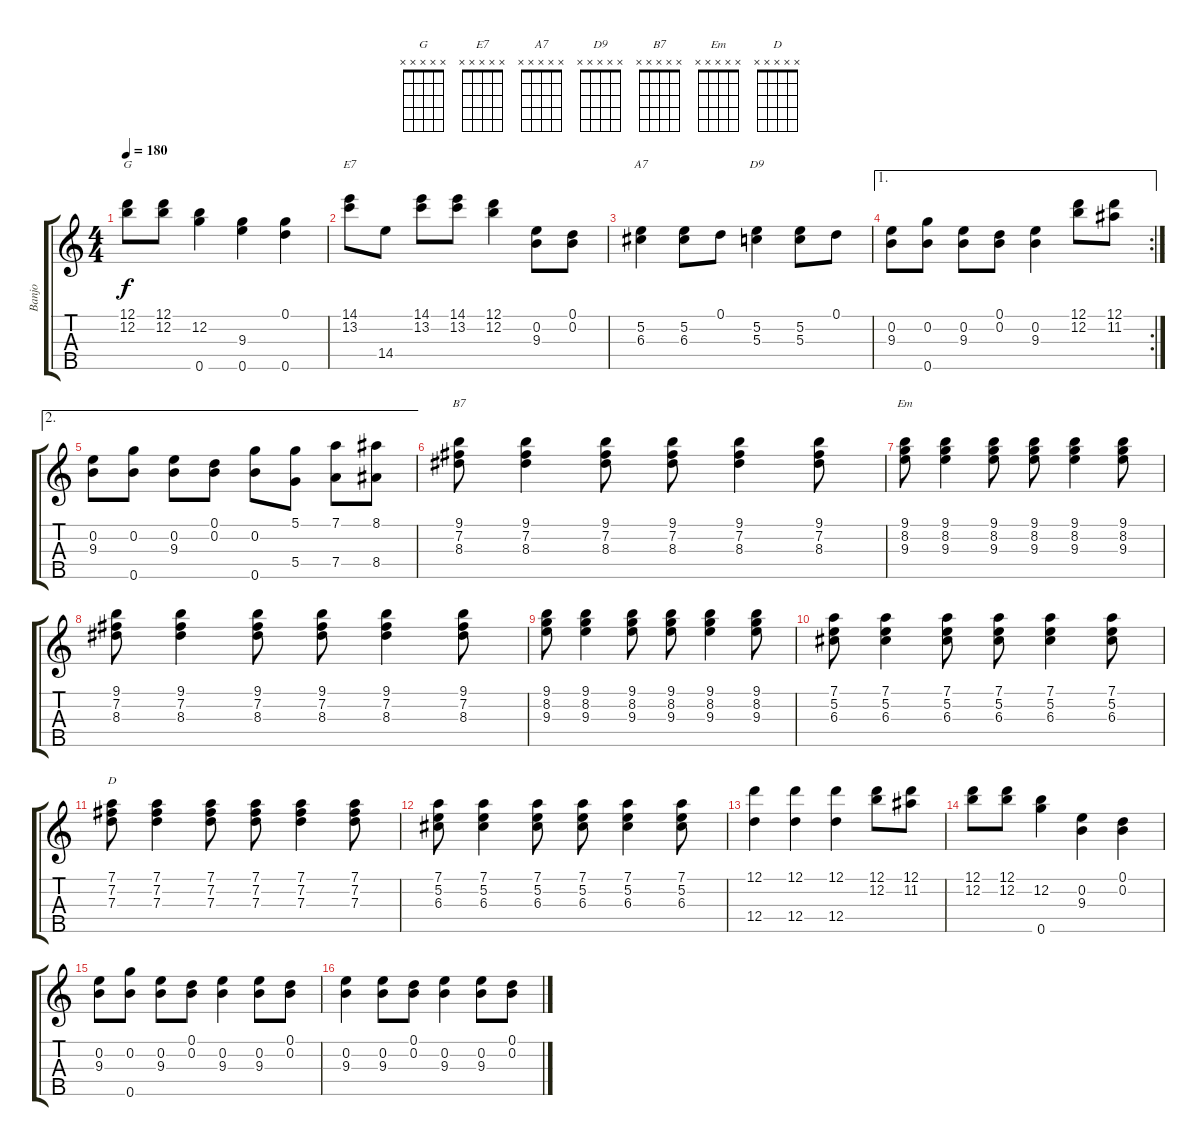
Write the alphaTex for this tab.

\track ("Banjo" "Banjo") {instrument banjo}
\staff {score tabs}
\tuning (D4 B3 G3 D3 G4) {hide}
\displaytranspose 12
\chord ("G" x x x x x) {firstfret 0}
\chord ("E7" x x x x x) {firstfret 0}
\chord ("A7" x x x x x) {firstfret 0}
\chord ("D9" x x x x x) {firstfret 0}
\chord ("B7" x x x x x) {firstfret 0}
\chord ("Em" x x x x x) {firstfret 0}
\chord ("D" x x x x x) {firstfret 0}
\ts (4 4)
\tempo 180
\clef g2
\ks c
(12.1 12.2).8{ch "G" dy f} (12.1 12.2).8 (12.2 0.5).4 (9.3 0.5).4 (0.1 0.5).4 |
(14.1 13.2).8{ch "E7"} 14.4.8 (14.1 13.2).8 (14.1 13.2).8 (12.1 12.2).4 (0.2 9.3).8 (0.1 0.2).8 |
(5.2 6.3).4{ch "A7"} (5.2 6.3).8 0.1.8 (5.2 5.3).4{ch "D9"} (5.2 5.3).8 0.1.8 |
\ae 1
\rc 2
(0.2 9.3).8 (0.2 0.5).8 (0.2 9.3).8 (0.1 0.2).8 (0.2 9.3).4 (12.1 12.2).8 (12.1 11.2).8 |
\ae 2
(0.2 9.3).8 (0.2 0.5).8 (0.2 9.3).8 (0.1 0.2).8 (0.2 0.5).8 (5.1 5.4).8 (7.1 7.4).8 (8.1 8.4).8 |
(9.1 7.2 8.3).8{ch "B7"} (9.1 7.2 8.3).4 (9.1 7.2 8.3).8 (9.1 7.2 8.3).8 (9.1 7.2 8.3).4 (9.1 7.2 8.3).8 |
(9.1 8.2 9.3).8{ch "Em"} (9.1 8.2 9.3).4 (9.1 8.2 9.3).8 (9.1 8.2 9.3).8 (9.1 8.2 9.3).4 (9.1 8.2 9.3).8 |
(9.1 7.2 8.3).8 (9.1 7.2 8.3).4 (9.1 7.2 8.3).8 (9.1 7.2 8.3).8 (9.1 7.2 8.3).4 (9.1 7.2 8.3).8 |
(9.1 8.2 9.3).8 (9.1 8.2 9.3).4 (9.1 8.2 9.3).8 (9.1 8.2 9.3).8 (9.1 8.2 9.3).4 (9.1 8.2 9.3).8 |
(7.1 5.2 6.3).8 (7.1 5.2 6.3).4 (7.1 5.2 6.3).8 (7.1 5.2 6.3).8 (7.1 5.2 6.3).4 (7.1 5.2 6.3).8 |
(7.1 7.2 7.3).8{ch "D"} (7.1 7.2 7.3).4 (7.1 7.2 7.3).8 (7.1 7.2 7.3).8 (7.1 7.2 7.3).4 (7.1 7.2 7.3).8 |
(7.1 5.2 6.3).8 (7.1 5.2 6.3).4 (7.1 5.2 6.3).8 (7.1 5.2 6.3).8 (7.1 5.2 6.3).4 (7.1 5.2 6.3).8 |
(12.1 12.4).4 (12.1 12.4).4 (12.1 12.4).4 (12.1 12.2).8 (12.1 11.2).8 |
(12.1 12.2).8 (12.1 12.2).8 (12.2 0.5).4 (0.2 9.3).4 (0.1 0.2).4 |
(0.2 9.3).8 (0.2 0.5).8 (0.2 9.3).8 (0.1 0.2).8 (0.2 9.3).4 (0.2 9.3).8 (0.1 0.2).8 |
(0.2 9.3).4 (0.2 9.3).8 (0.1 0.2).8 (0.2 9.3).4 (0.2 9.3).8 (0.1 0.2).8
